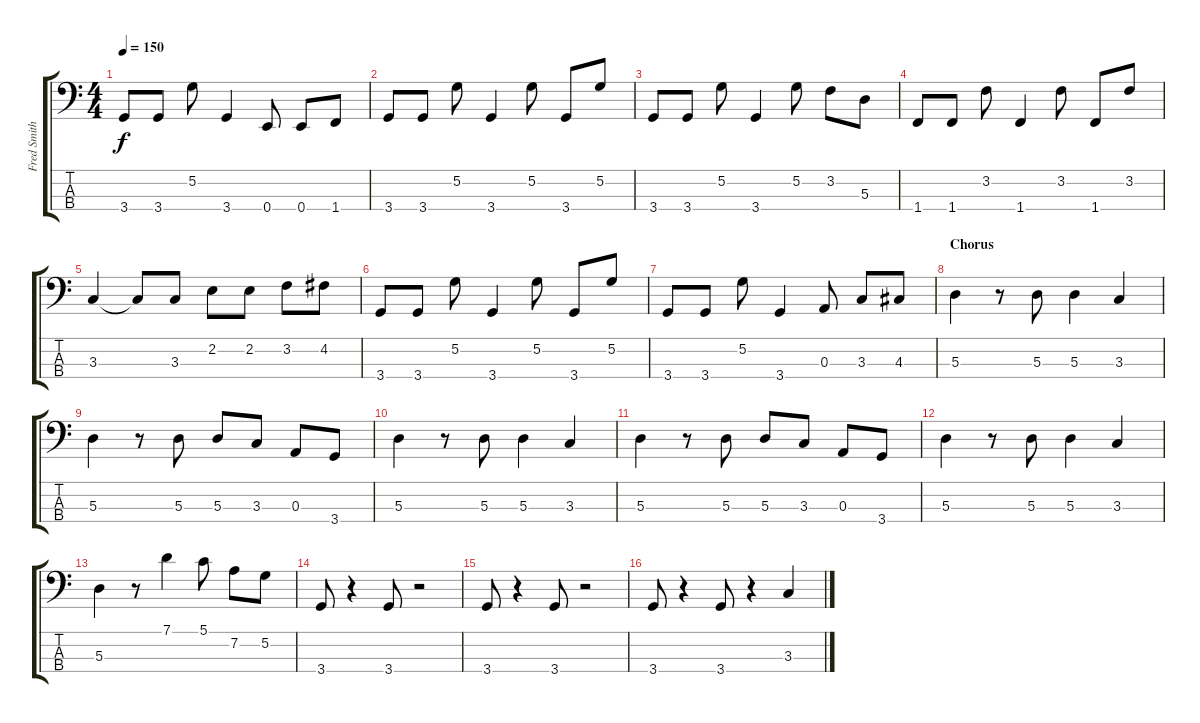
\track ("Fred Smith" "Fred Smith") {instrument electricbassfinger}
\staff {score tabs}
\tuning (G2 D2 A1 E1) {hide}
\ts (4 4)
\tempo 150
\clef f4
\ks c
3.4.8{dy f} 3.4.8 5.2.8 3.4.4 0.4.8 0.4.8 1.4.8 |
3.4.8 3.4.8 5.2.8 3.4.4 5.2.8 3.4.8 5.2.8 |
3.4.8 3.4.8 5.2.8 3.4.4 5.2.8 3.2.8 5.3.8 |
1.4.8 1.4.8 3.2.8 1.4.4 3.2.8 1.4.8 3.2.8 |
3.3.4 3.3{t}.8 3.3.8 2.2.8 2.2.8 3.2.8 4.2.8 |
3.4.8 3.4.8 5.2.8 3.4.4 5.2.8 3.4.8 5.2.8 |
3.4.8 3.4.8 5.2.8 3.4.4 0.3.8 3.3.8 4.3.8 |
\section ("" "Chorus")
5.3.4 r.8 5.3.8 5.3.4 3.3.4 |
5.3.4 r.8 5.3.8 5.3.8 3.3.8 0.3.8 3.4.8 |
5.3.4 r.8 5.3.8 5.3.4 3.3.4 |
5.3.4 r.8 5.3.8 5.3.8 3.3.8 0.3.8 3.4.8 |
5.3.4 r.8 5.3.8 5.3.4 3.3.4 |
5.3.4 r.8 7.1.4 5.1.8 7.2.8 5.2.8 |
3.4.8 r.4 3.4.8 r.2 |
3.4.8 r.4 3.4.8 r.2 |
3.4.8 r.4 3.4.8 r.4 3.3.4
